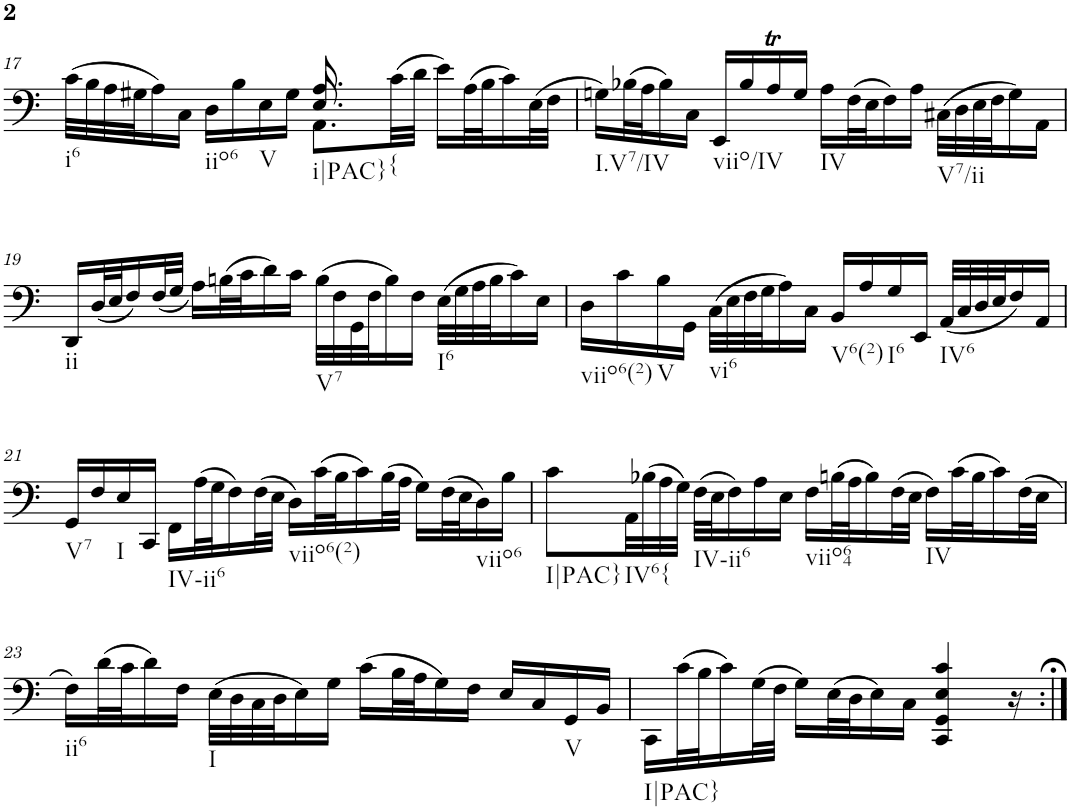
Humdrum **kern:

**kern
*part1
*staff1
*I"Piano
*I'Pno.
!!LO:PB:g=z
*clefF4
*k[]
*M4/4
*met(c)
=17
*^
*	*^
!LO:TX:b:t=i6	!	!
(32c\LLL	2ryy	2ryy
32B\	.	.
32A\	.	.
32G#X\J	.	.
16A\)	.	.
16C\JJ	.	.
!LO:TX:b:t=iio6	!	!
16D\LL	.	.
16B\	.	.
!LO:TX:b:t=V	!	!
16E\	.	.
16G#\JJ	.	.
!LO:TX:b:t=i|PAC}	!	!
8.AA\L	8.E/	8.A/
!LO:TX:b:t={	!	!
(32c\LL	4ryy	4ryy
32d\JJJ	.	.
16e\LL)	.	.
(32A\L	.	.
32B\J	.	.
16c\)	.	.
(32E\L	16ryy	16ryy
32F\JJJ	.	.
*v	*v	*v
=18
!LO:TX:b:t=I.V7/IV
16Gn\LL)
(32B-X\L
32A\J
16B-\)
16C\JJ
!LO:TX:b:t=viio/IV
16EE/LL
16B-/
16AT/
16G/JJ
!LO:TX:b:t=IV
16A\LL
(32F\L
32E\J
16F\)
16A\JJ
!LO:TX:b:t=V7/ii
(32C#X\LLL
32D\
32E\
32F\J
16G\)
16AA\JJ
!!LO:LB:g=z
=19
!LO:TX:b:t=ii
16DD/LL
(32D/L
32E/J
16F/)
(<32F/L
32G/JJJ
16A\LL)
(32Bn\L
32c\J
16d\)
16c\JJ
!LO:TX:b:t=V7
(32B\LLL
32F\
32GG\
32F\J
16B\)
16F\JJ
!LO:TX:b:t=I6
(32E\LLL
32G\
32A\
32B\J
16c\)
16E\JJ
=20
!LO:TX:b:t=viio6(2)
16D\LL
16c\
!LO:TX:b:t=V
16B\
16GG\JJ
!LO:TX:b:t=vi6
(32C\LLL
32E\
32F\
32G\J
16A\)
16C\JJ
!LO:TX:b:t=V6(2)
16BB/LL
16A/
!LO:TX:b:t=I6
16G/
16EE/JJ
!LO:TX:b:t=IV6
(32AA/LLL
32C/
32D/
32E/J
16F/)
16AA/JJ
!!LO:LB:g=z
=21
!LO:TX:b:t=V7
16GG/LL
16F/
!LO:TX:b:t=I
16E/
16CC/JJ
!LO:TX:b:t=IV-ii6
16FF\LL
(32A\L
32G\J
16F\)
(32F\L
32E\JJJ
!LO:TX:b:t=viio6(2)
16D\LL)
(32c\L
32B\J
16c\)
(32B\L
32A\JJJ
16G\LL)
(32F\L
32E\J
!LO:TX:b:t=viio6
16D\)
16B\JJ
=22
!LO:TX:b:t=I|PAC}
8c\L
!LO:TX:b:t=IV6{
32AA\LL
(32B-X\
32A\
32G\JJJ)
!LO:TX:b:t=IV-ii6
(32F\LLL
32E\J
16F\)
16A\
16E\JJ
!LO:TX:b:t=viio64
16F\LL
(32Bn\L
32A\J
16B\)
(32F\L
32E\JJJ
!LO:TX:b:t=IV
16F\LL)
(32c\L
32B\J
16c\)
(32F\L
32E\JJJ
!!LO:LB:g=z
=23
!LO:TX:b:t=ii6
16F\LL)
(32d\L
32c\J
16d\)
16F\JJ
!LO:TX:b:t=I
(32E\LLL
32D\
32C\
32D\J
16E\)
16G\JJ
(16c\LL
32B\L
32A\J
16G\)
16F\JJ
16E/LL
16C/
!LO:TX:b:t=V
16GG/
16BB/JJ
=24
!LO:TX:b:t=I|PAC}
16CC\LL
(32c\L
32B\J
16c\)
(32G\L
32F\JJJ
16G\LL)
(32E\L
32D\J
16E\)
16C\JJ
4CC/ 4GG/ 4E/ 4c/
16r
=:|!
*-
